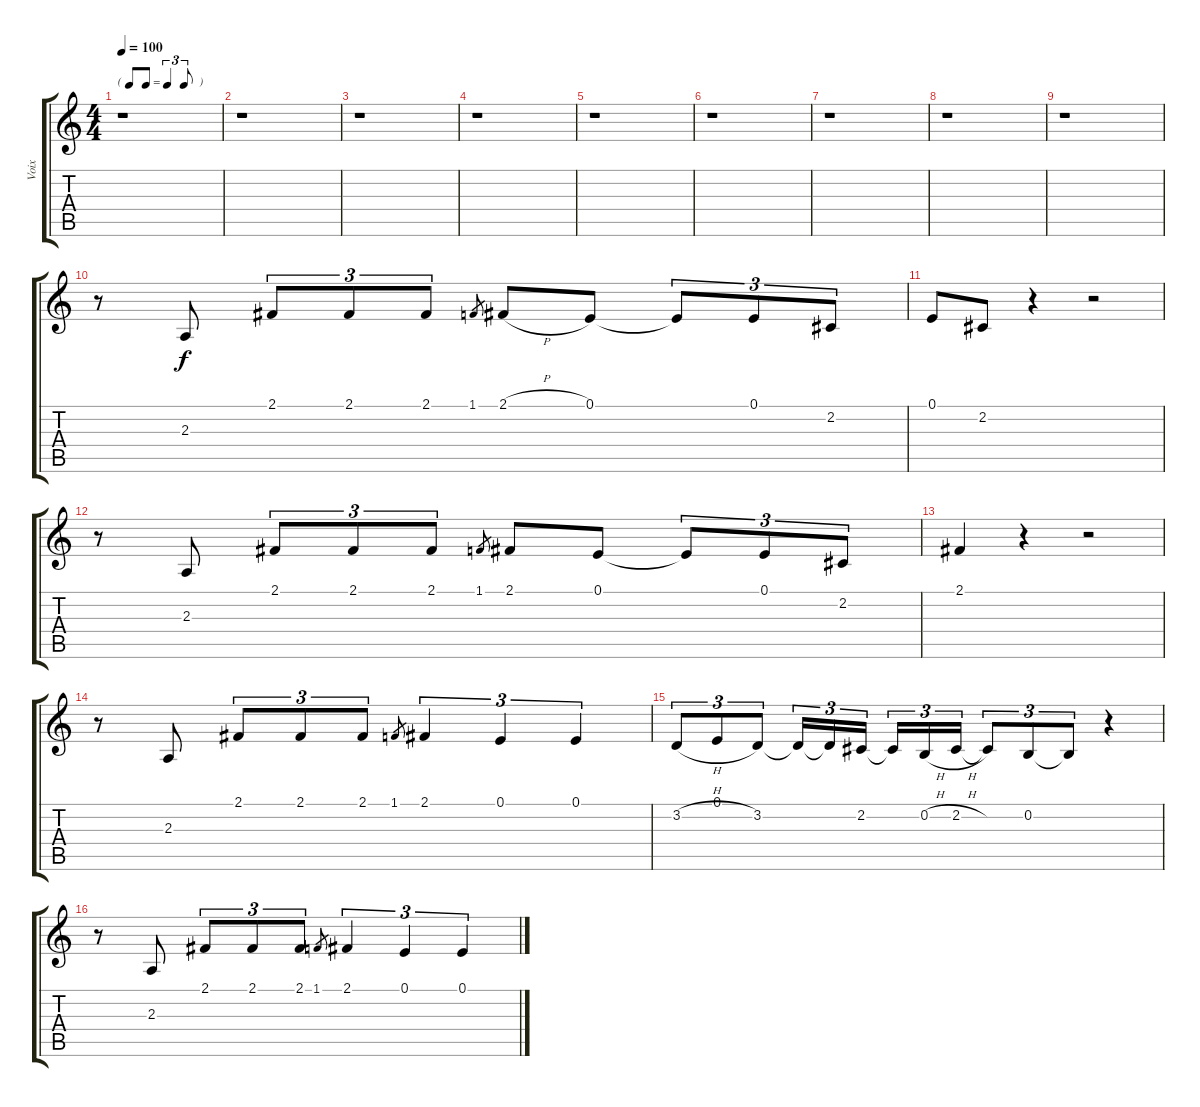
\track ("Voix" "Voix") {instrument lead6voice}
\staff {score tabs}
\tuning (E4 B3 G3 D3 A2 E2) {hide}
\ts (4 4)
\tf triplet8th
\tempo 100
\clef g2
\ks c
r.1{dy f instrument lead6voice} |
r.1 |
r.1 |
r.1 |
r.1 |
r.1 |
r.1 |
r.1 |
r.1 |
r.8 2.3.8 2.1.8{tu (3 2)} 2.1.8{tu (3 2)} 2.1.8{tu (3 2)} 1.1.8{gr} 2.1{h}.8 0.1.8 0.1{t}.8{tu (3 2)} 0.1.8{tu (3 2)} 2.2.8{tu (3 2)} |
0.1.8 2.2.8 r.4 r.2 |
r.8 2.3.8 2.1.8{tu (3 2)} 2.1.8{tu (3 2)} 2.1.8{tu (3 2)} 1.1.8{gr} 2.1.8 0.1.8 0.1{t}.8{tu (3 2)} 0.1.8{tu (3 2)} 2.2.8{tu (3 2)} |
2.1.4 r.4 r.2 |
r.8 2.3.8 2.1.8{tu (3 2)} 2.1.8{tu (3 2)} 2.1.8{tu (3 2)} 1.1.8{gr} 2.1.4{tu (3 2)} 0.1.4{tu (3 2)} 0.1.4{tu (3 2)} |
3.2{h}.8{tu (3 2)} 0.1.8{tu (3 2)} 3.2.8{tu (3 2)} 3.2{t}.16{tu (3 2)} 3.2{t}.16{tu (3 2)} 2.2.16{tu (3 2) beam splitsecondary} 2.2{t}.16{tu (3 2)} 0.2{h}.16{tu (3 2)} 2.2{h}.16{tu (3 2)} 2.2{t}.8{tu (3 2)} 0.2.8{tu (3 2)} 0.2{t}.8{tu (3 2)} r.4 |
r.8 2.3.8 2.1.8{tu (3 2)} 2.1.8{tu (3 2)} 2.1.8{tu (3 2)} 1.1.8{gr} 2.1.4{tu (3 2)} 0.1.4{tu (3 2)} 0.1.4{tu (3 2)}
